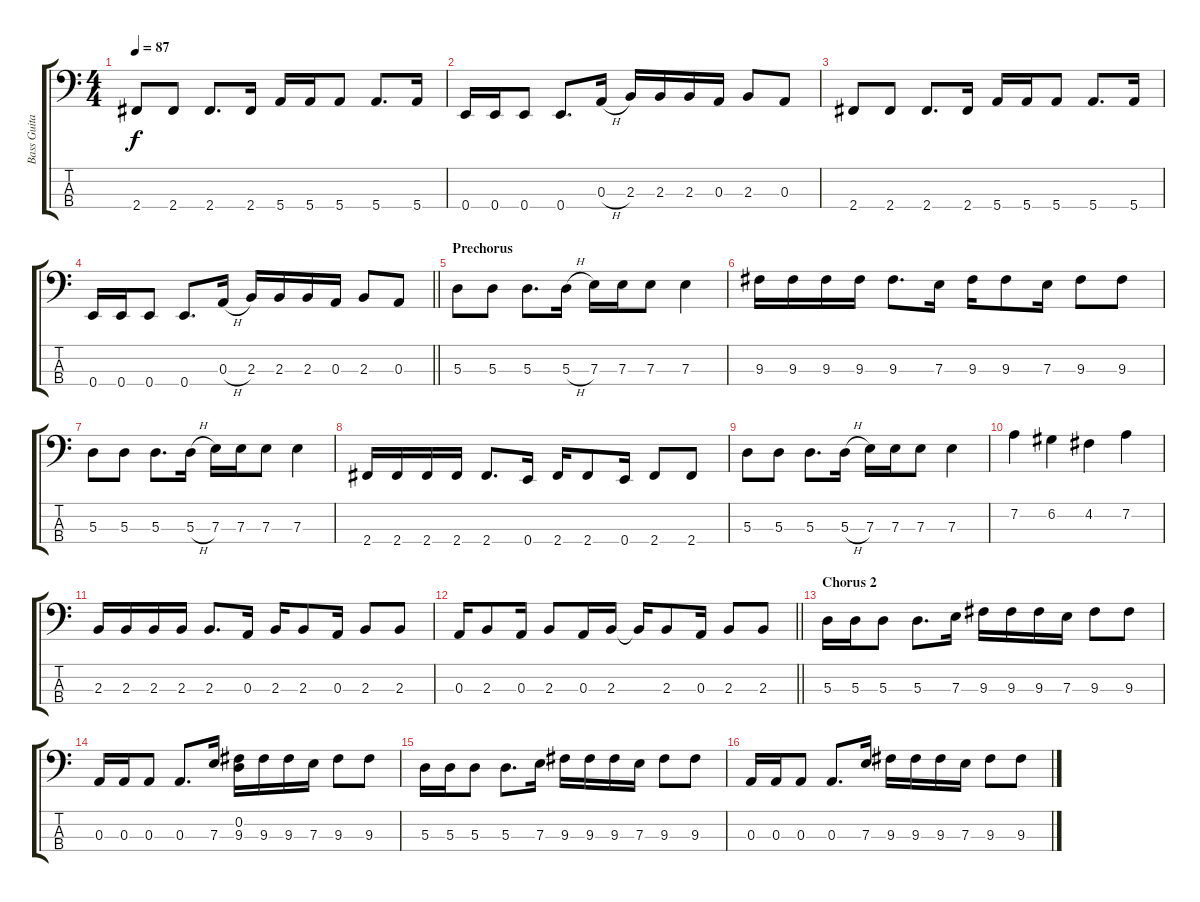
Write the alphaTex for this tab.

\track ("Bass Guitar" "Bass Guita") {instrument electricbasspick}
\staff {score tabs}
\tuning (G2 D2 A1 E1) {hide}
\ts (4 4)
\tempo 87
\clef f4
\ks c
2.4.8{dy f} 2.4.8 2.4.8{d} 2.4.16 5.4.16 5.4.16 5.4.8 5.4.8{d} 5.4.16 |
0.4.16 0.4.16 0.4.8 0.4.8{d} 0.3{h}.16 2.3.16 2.3.16 2.3.16 0.3.16 2.3.8 0.3.8 |
2.4.8 2.4.8 2.4.8{d} 2.4.16 5.4.16 5.4.16 5.4.8 5.4.8{d} 5.4.16 |
\barLineRight lightlight
0.4.16 0.4.16 0.4.8 0.4.8{d} 0.3{h}.16 2.3.16 2.3.16 2.3.16 0.3.16 2.3.8 0.3.8 |
\section ("" "Prechorus")
5.3.8 5.3.8 5.3.8{d} 5.3{h}.16 7.3.16 7.3.16 7.3.8 7.3.4 |
9.3.16 9.3.16 9.3.16 9.3.16 9.3.8{d} 7.3.16 9.3.16 9.3.8 7.3.16 9.3.8 9.3.8 |
5.3.8 5.3.8 5.3.8{d} 5.3{h}.16 7.3.16 7.3.16 7.3.8 7.3.4 |
2.4.16 2.4.16 2.4.16 2.4.16 2.4.8{d} 0.4.16 2.4.16 2.4.8 0.4.16 2.4.8 2.4.8 |
5.3.8 5.3.8 5.3.8{d} 5.3{h}.16 7.3.16 7.3.16 7.3.8 7.3.4 |
7.2.4 6.2.4 4.2.4 7.2.4 |
2.3.16 2.3.16 2.3.16 2.3.16 2.3.8{d} 0.3.16 2.3.16 2.3.8 0.3.16 2.3.8 2.3.8 |
\barLineRight lightlight
0.3.16 2.3.8 0.3.16 2.3.8 0.3.16 2.3.16 2.3{t}.16 2.3.8 0.3.16 2.3.8 2.3.8 |
\section ("" "Chorus 2")
5.3.16 5.3.16 5.3.8 5.3.8{d} 7.3.16 9.3.16 9.3.16 9.3.16 7.3.16 9.3.8 9.3.8 |
0.3.16 0.3.16 0.3.8 0.3.8{d} 7.3.16 (0.2 9.3).16 9.3.16 9.3.16 7.3.16 9.3.8 9.3.8 |
5.3.16 5.3.16 5.3.8 5.3.8{d} 7.3.16 9.3.16 9.3.16 9.3.16 7.3.16 9.3.8 9.3.8 |
0.3.16 0.3.16 0.3.8 0.3.8{d} 7.3.16 9.3.16 9.3.16 9.3.16 7.3.16 9.3.8 9.3.8
